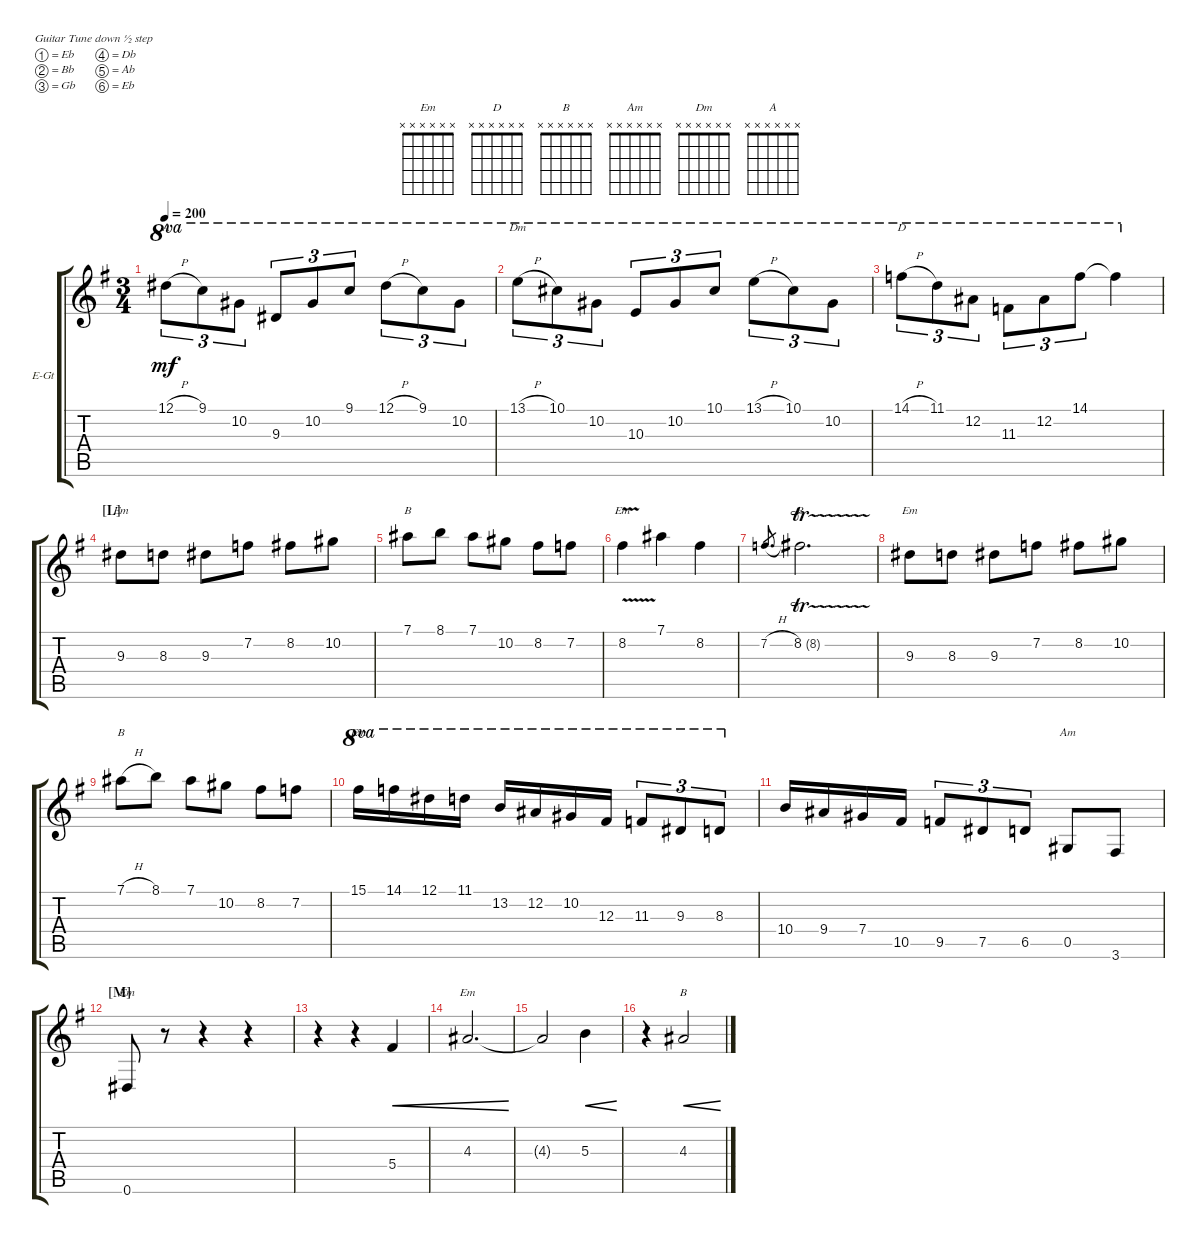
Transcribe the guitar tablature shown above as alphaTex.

\defaultSystemsLayout 4
\bracketExtendMode groupsimilarinstruments
\firstSystemTrackNameOrientation horizontal
\otherSystemsTrackNameOrientation horizontal
\track ("Yngwie Malmsteen" "E-Gt") {multiBarRest instrument distortionguitar}
\staff {score tabs}
\tuning (Eb4 Bb3 Gb3 Db3 Ab2 Eb2)
\chord ("Em" x x x x x x)
\chord ("D" x x x x x x)
\chord ("B" x x x x x x)
\chord ("Am" x x x x x x)
\chord ("Dm" x x x x x x)
\chord ("A" x x x x x x)
\ts (3 4)
\tempo 200
\clef g2
\ks g
12.1{h}.8{tu (3 2) ch "A" ot 8va dy mf} 9.1.8{tu (3 2) ot 8va} 10.2.8{tu (3 2) ot 8va} 9.3.8{tu (3 2) ot 8va} 10.2.8{tu (3 2) ot 8va} 9.1.8{tu (3 2) ot 8va} 12.1{h}.8{tu (3 2) ot 8va} 9.1.8{tu (3 2) ot 8va} 10.2.8{tu (3 2) ot 8va} |
13.1{h}.8{tu (3 2) ch "Dm" ot 8va} 10.1.8{tu (3 2) ot 8va} 10.2.8{tu (3 2) ot 8va} 10.3.8{tu (3 2) ot 8va} 10.2.8{tu (3 2) ot 8va} 10.1.8{tu (3 2) ot 8va} 13.1{h}.8{tu (3 2) ot 8va} 10.1.8{tu (3 2) ot 8va} 10.2.8{tu (3 2) ot 8va} |
14.1{h}.8{tu (3 2) ch "D" ot 8va} 11.1.8{tu (3 2) ot 8va} 12.2.8{tu (3 2) ot 8va} 11.3.8{tu (3 2) ot 8va} 12.2.8{tu (3 2) ot 8va} 14.1.8{tu (3 2) ot 8va} 14.1{t}.4{ot 8va} |
\section ("L" "")
9.3.8{ch "Em"} 8.3.8 9.3.8 7.2.8 8.2.8 10.2.8 |
7.1.8{ch "B"} 8.1.8 7.1.8 10.2.8 8.2.8 7.2.8 |
8.2{v}.4{ch "Em"} 7.1.4 8.2.4 |
7.2{h}.8{d gr} 8.2{tr (8 16)}.2{d ch "B"} |
9.3.8{ch "Em"} 8.3.8 9.3.8 7.2.8 8.2.8 10.2.8 |
7.1{h}.8{ch "B"} 8.1.8 7.1.8 10.2.8 8.2.8 7.2.8 |
15.1.16{ch "Em" ot 8va} 14.1.16{ot 8va} 12.1.16{ot 8va} 11.1.16{ot 8va} 13.2.16{ot 8va} 12.2.16{ot 8va} 10.2.16{ot 8va} 12.3.16{ot 8va} 11.3.8{tu (3 2) ot 8va} 9.3.8{tu (3 2) ot 8va} 8.3.8{tu (3 2) ot 8va} |
10.4.16 9.4.16 7.4.16 10.5.16 9.5.8{tu (3 2)} 7.5.8{tu (3 2)} 6.5.8{tu (3 2)} 0.5.8{ch "Am"} 3.6.8 |
\section ("M" "")
0.6.8{ch "Em"} r.8 r.4 r.4 |
r.4 r.4 5.4.4{cre} |
4.3.2{d ch "Em" cre} |
4.3{t}.2 5.3.4{cre} |
r.4 4.3.2{ch "B" cre}
